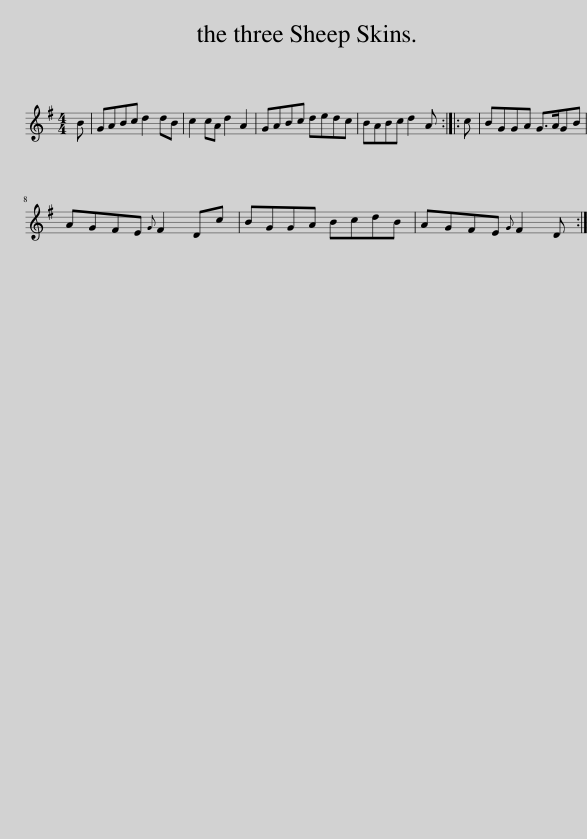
X:1
L:1/8
M:4/4
I:linebreak $
K:G
V:1 treble
V:1
 B | GABc d2 dB | c2 cA d2 A2 | GABc dedc | BABc d2 A :: %5
 c | BGGA G>AGB |$ AGFE{G} F2 Dc | BGGA BcdB | AGFE{G} F2 D :| %10
